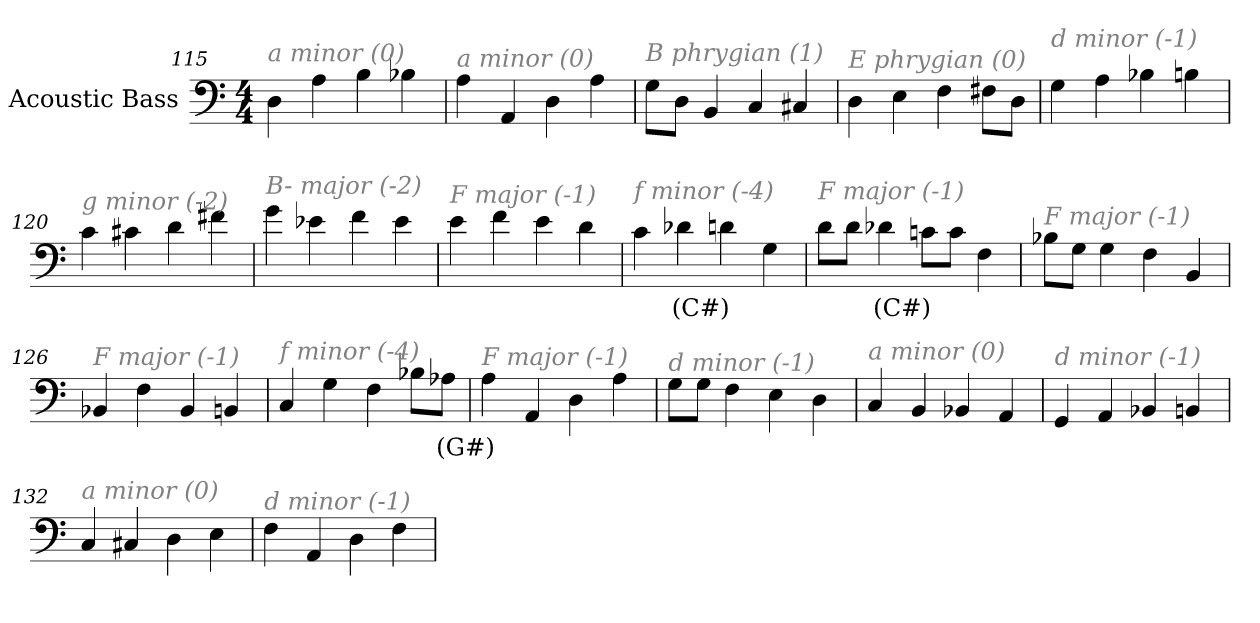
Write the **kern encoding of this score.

**kern	**text
*part1	*part1
*staff1	*staff1
*I"Acoustic Bass	*
*clefF4	*
*ITrd7c12	*
*k[]	*
*C:	*
*M4/4	*
=115	=115
!LO:TX:i:color=#808080:t=a minor (0)	!
4DD	.
4AA	.
4BB	.
4BB-X	.
=116	=116
!LO:TX:i:color=#808080:t=a minor (0)	!
4AA	.
4AAA	.
4DD	.
4AA	.
=117	=117
!LO:TX:i:color=#808080:t=B phrygian (1)	!
8GGL	.
8DDJ	.
4BBB	.
4CC	.
4CC#X	.
=118	=118
!LO:TX:i:color=#808080:t=E phrygian (0)	!
4DD	.
4EE	.
4FF	.
8FF#XL	.
8DDJ	.
=119	=119
!LO:TX:i:color=#808080:t=d minor (-1)	!
4GG	.
4AA	.
4BB-X	.
4BBn	.
=120	=120
!LO:TX:i:color=#808080:t=g minor (-2)	!
4C	.
4C#X	.
4D	.
4F#X	.
=121	=121
!LO:TX:i:color=#808080:t=B- major (-2)	!
4G	.
4E-X	.
4F	.
4E-	.
=122	=122
!LO:TX:i:color=#808080:t=F major (-1)	!
4E	.
4F	.
4E	.
4D	.
=123	=123
!LO:TX:i:color=#808080:t=f minor (-4)	!
4C	.
4D-Xi	(C#)
4D	.
4GG	.
=124	=124
!LO:TX:i:color=#808080:t=F major (-1)	!
8DL	.
8DJ	.
4D-Xi	(C#)
8CnL	.
8CJ	.
4FF	.
=125	=125
!LO:TX:i:color=#808080:t=F major (-1)	!
8BB-XL	.
8GGJ	.
4GG	.
4FF	.
4BBB	.
=126	=126
!LO:TX:i:color=#808080:t=F major (-1)	!
4BBB-X	.
4FF	.
4BBB-	.
4BBBn	.
=127	=127
!LO:TX:i:color=#808080:t=f minor (-4)	!
4CC	.
4GG	.
4FF	.
8BB-XL	.
8AA-XiJ	(G#)
=128	=128
!LO:TX:i:color=#808080:t=F major (-1)	!
4AA	.
4AAA	.
4DD	.
4AA	.
=129	=129
!LO:TX:i:color=#808080:t=d minor (-1)	!
8GGL	.
8GGJ	.
4FF	.
4EE	.
4DD	.
=130	=130
!LO:TX:i:color=#808080:t=a minor (0)	!
4CC	.
4BBB	.
4BBB-X	.
4AAA	.
=131	=131
!LO:TX:i:color=#808080:t=d minor (-1)	!
4GGG	.
4AAA	.
4BBB-X	.
4BBBn	.
=132	=132
!LO:TX:i:color=#808080:t=a minor (0)	!
4CC	.
4CC#X	.
4DD	.
4EE	.
=133	=133
!LO:TX:i:color=#808080:t=d minor (-1)	!
4FF	.
4AAA	.
4DD	.
4FF	.
=	=
*-	*-
